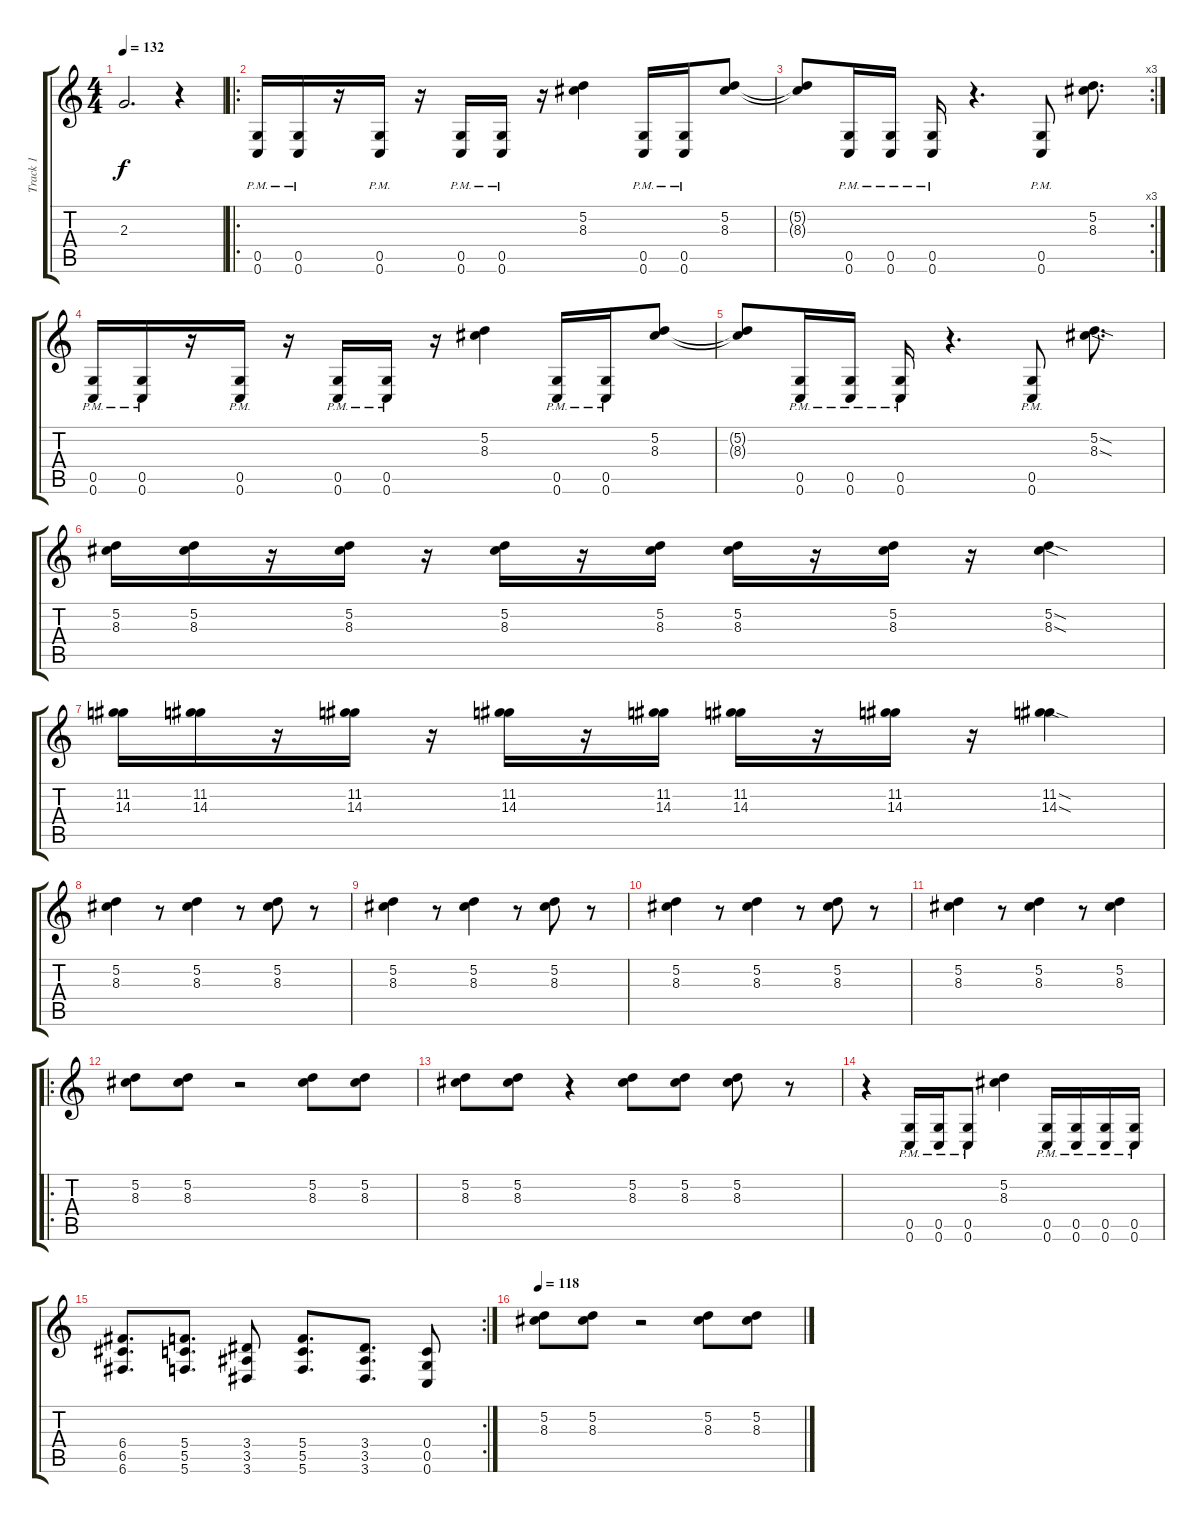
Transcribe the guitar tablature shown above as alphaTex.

\track ("Track 1" "Track 1") {instrument overdrivenguitar}
\staff {score tabs}
\tuning (D4 A3 F3 C3 G2 C2) {hide}
\ts (4 4)
\tempo 132
\clef g2
\ks c
2.3{t}.2{d dy f} r.4 |
\ro
(0.5{pm} 0.6{pm}).16 (0.5{pm} 0.6{pm}).16 r.16 (0.5{pm} 0.6{pm}).16 r.16 (0.5{pm} 0.6{pm}).16 (0.5{pm} 0.6{pm}).16 r.16 (5.2 8.3).4 (0.5{pm} 0.6{pm}).16 (0.5{pm} 0.6{pm}).16 (5.2 8.3).8 |
\rc 3
(5.2{t} 8.3{t}).8 (0.5{pm} 0.6{pm}).16 (0.5{pm} 0.6{pm}).16 (0.5{pm} 0.6{pm}).16 r.4{d} (0.5{pm} 0.6{pm}).8 (5.2 8.3).8{d} |
(0.5{pm} 0.6{pm}).16 (0.5{pm} 0.6{pm}).16 r.16 (0.5{pm} 0.6{pm}).16 r.16 (0.5{pm} 0.6{pm}).16 (0.5{pm} 0.6{pm}).16 r.16 (5.2 8.3).4 (0.5{pm} 0.6{pm}).16 (0.5{pm} 0.6{pm}).16 (5.2 8.3).8 |
(5.2{t} 8.3{t}).8 (0.5{pm} 0.6{pm}).16 (0.5{pm} 0.6{pm}).16 (0.5{pm} 0.6{pm}).16 r.4{d} (0.5{pm} 0.6{pm}).8 (5.2{sod} 8.3{sod}).8{d} |
(5.2 8.3).16 (5.2 8.3).16 r.16 (5.2 8.3).16 r.16 (5.2 8.3).16 r.16 (5.2 8.3).16 (5.2 8.3).16 r.16 (5.2 8.3).16 r.16 (5.2{sod} 8.3{sod}).4 |
(11.2 14.3).16 (11.2 14.3).16 r.16 (11.2 14.3).16 r.16 (11.2 14.3).16 r.16 (11.2 14.3).16 (11.2 14.3).16 r.16 (11.2 14.3).16 r.16 (11.2{sod} 14.3{sod}).4 |
(5.2 8.3).4 r.8 (5.2 8.3).4 r.8 (5.2 8.3).8 r.8 |
(5.2 8.3).4 r.8 (5.2 8.3).4 r.8 (5.2 8.3).8 r.8 |
(5.2 8.3).4 r.8 (5.2 8.3).4 r.8 (5.2 8.3).8 r.8 |
(5.2 8.3).4 r.8 (5.2 8.3).4 r.8 (5.2 8.3).4 |
\ro
(5.2 8.3).8 (5.2 8.3).8 r.2 (5.2 8.3).8 (5.2 8.3).8 |
(5.2 8.3).8 (5.2 8.3).8 r.4 (5.2 8.3).8 (5.2 8.3).8 (5.2 8.3).8 r.8 |
r.4 (0.5{pm} 0.6{pm}).16 (0.5{pm} 0.6{pm}).16 (0.5{pm} 0.6{pm}).8 (5.2 8.3).4 (0.5{pm} 0.6{pm}).16 (0.5{pm} 0.6{pm}).16 (0.5{pm} 0.6{pm}).16 (0.5{pm} 0.6{pm}).16 |
\rc 2
(6.4 6.5 6.6).8{d} (5.4 5.5 5.6).8{d} (3.4 3.5 3.6).8 (5.4 5.5 5.6).8{d} (3.4 3.5 3.6).8{d} (0.4 0.5 0.6).8 |
\tempo 118
(5.2 8.3).8 (5.2 8.3).8 r.2 (5.2 8.3).8 (5.2 8.3).8
